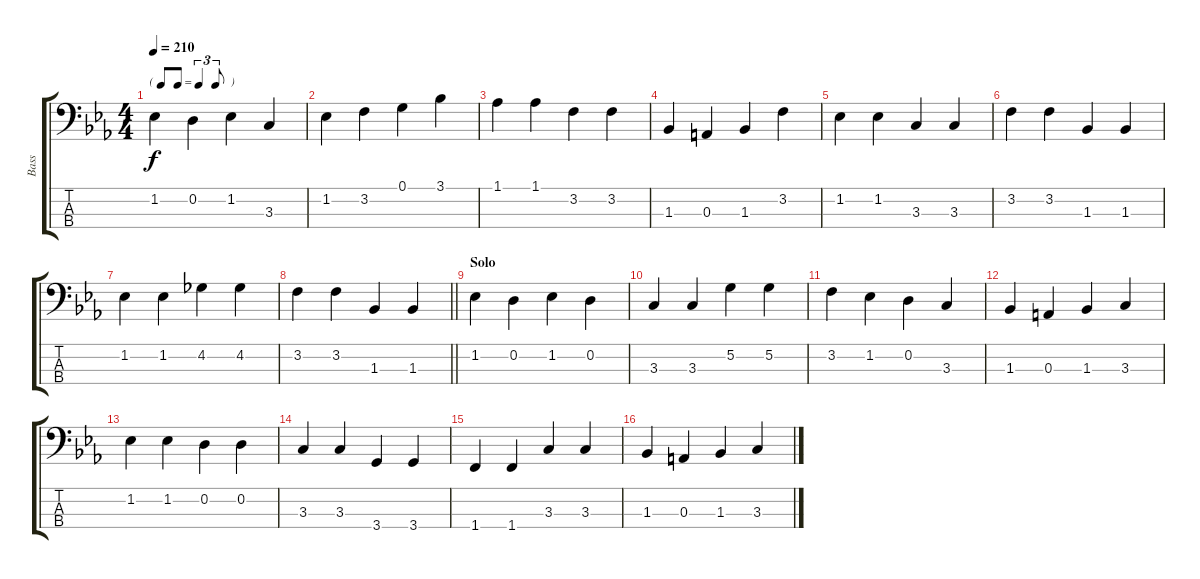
\track ("Bass" "Bass") {instrument acousticbass}
\staff {score tabs}
\tuning (G2 D2 A1 E1) {hide}
\ts (4 4)
\tf triplet8th
\tempo 210
\clef f4
\ks eb
1.2.4{dy f} 0.2.4 1.2.4 3.3.4 |
1.2.4 3.2.4 0.1.4 3.1.4 |
1.1.4 1.1.4 3.2.4 3.2.4 |
1.3.4 0.3.4 1.3.4 3.2.4 |
1.2.4 1.2.4 3.3.4 3.3.4 |
3.2.4 3.2.4 1.3.4 1.3.4 |
1.2.4 1.2.4 4.2.4 4.2.4 |
\barLineRight lightlight
3.2.4 3.2.4 1.3.4 1.3.4 |
\section ("" "Solo")
1.2.4 0.2.4 1.2.4 0.2.4 |
3.3.4 3.3.4 5.2.4 5.2.4 |
3.2.4 1.2.4 0.2.4 3.3.4 |
1.3.4 0.3.4 1.3.4 3.3.4 |
1.2.4 1.2.4 0.2.4 0.2.4 |
3.3.4 3.3.4 3.4.4 3.4.4 |
1.4.4 1.4.4 3.3.4 3.3.4 |
1.3.4 0.3.4 1.3.4 3.3.4
